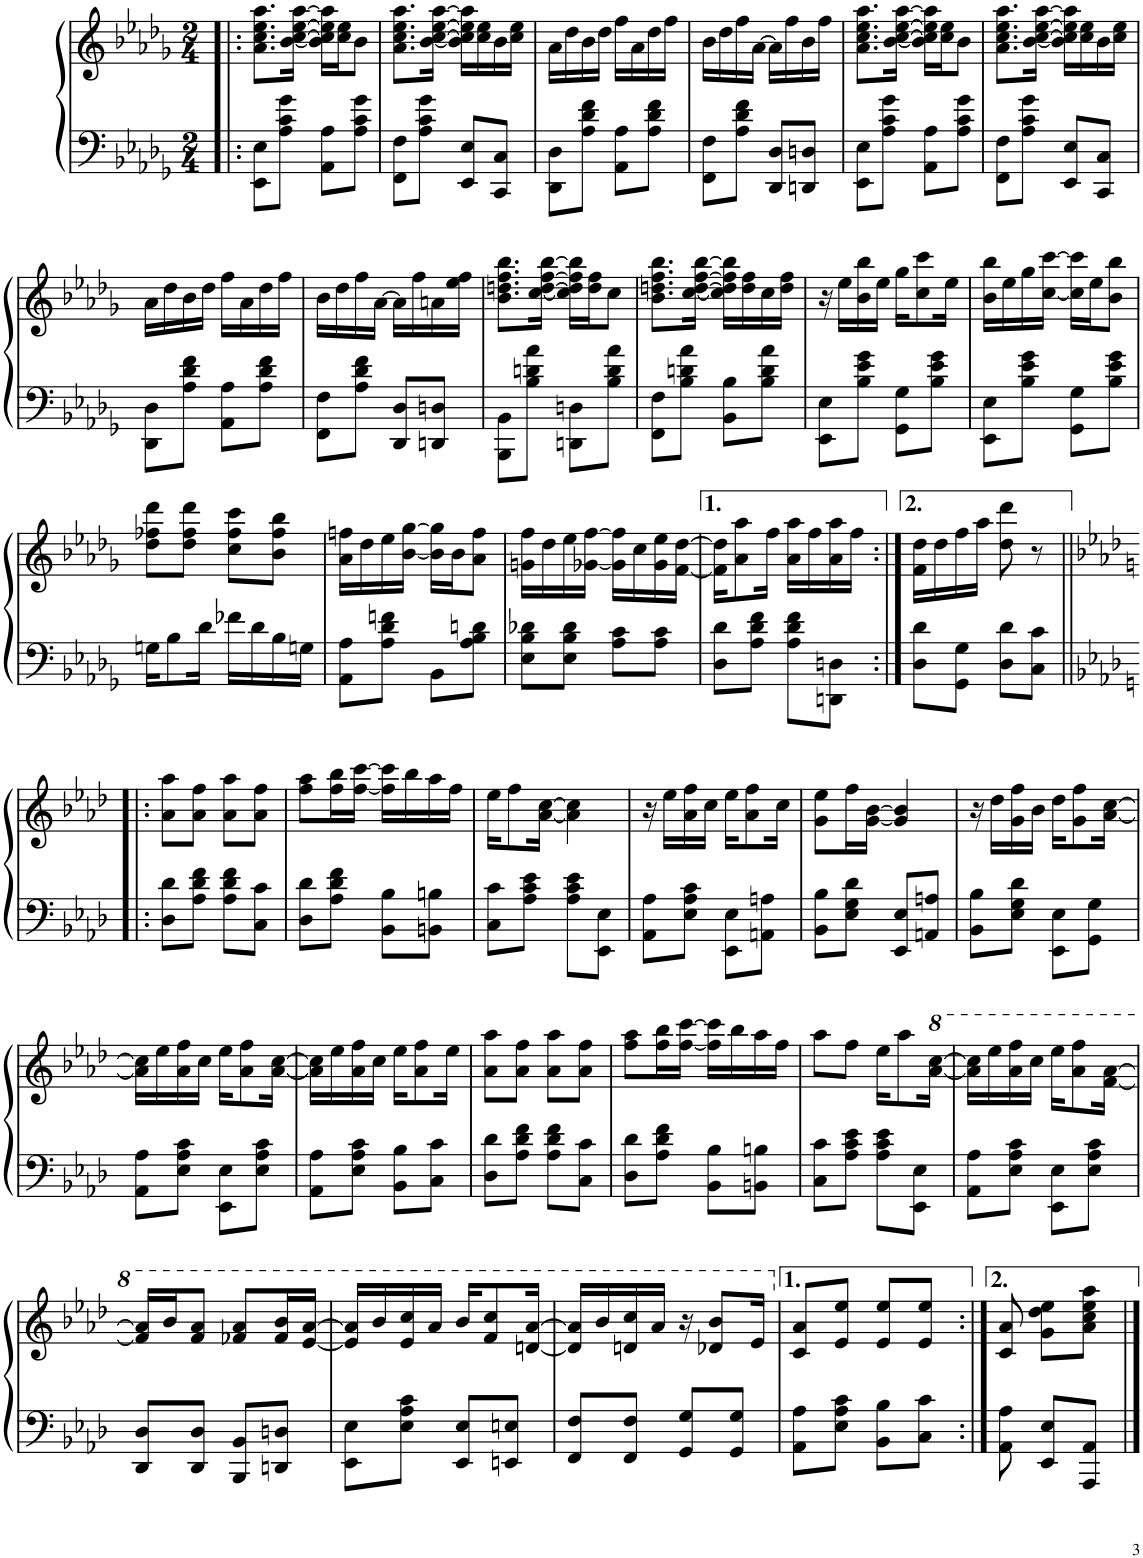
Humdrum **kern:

**kern	**kern
*part1	*part1
*staff2	*staff1
*I"Piano à queue	*
*I'Pia.	*
!!LO:PB:g=z
*clefF4	*clefG2
*k[b-e-a-d-g-]	*k[b-e-a-d-g-]
*M2/4	*M2/4
=51!|:	=51!|:
8EE-\ 8E-\L	8.a-\ 8.cc\ 8.ee-\ 8.aa-\L
8A-\ 8c\ 8g-\J	.
.	[16b-\ [16cc\ [16ee-\ [16aa-\Jk
8AA-\ 8A-\L	16b-\] 16cc\] 16ee-\] 16aa-\]LL
.	16cc\ 16ee-\J
8A-\ 8c\ 8g-\J	8b-\J
=52	=52
8FF\ 8F\L	8.a-\ 8.cc\ 8.ee-\ 8.aa-\L
8A-\ 8c\ 8g-\J	.
.	[16b-\ [16cc\ [16ee-\ [16aa-\Jk
8EE-/ 8E-/L	16b-\] 16cc\] 16ee-\] 16aa-\]LL
.	16cc\ 16ee-\
8CC/ 8C/J	16b-\
.	16cc\ 16ee-\JJ
=53	=53
8DD-\ 8D-\L	16a-\LL
.	16dd-\
8A-\ 8d-\ 8f\J	16b-\
.	16dd-\JJ
8AA-\ 8A-\L	16ff\LL
.	16a-\
8A-\ 8d-\ 8f\J	16dd-\
.	16ff\JJ
=54	=54
8FF\ 8F\L	16b-\LL
.	16dd-\
8A-\ 8d-\ 8f\J	16ff\
.	[16a-\JJ
8DD-/ 8D-/L	16a-\LL]
.	16ff\
8DDn/ 8Dn/J	16b-\
.	16ff\JJ
=55	=55
8EE-\ 8E-\L	8.a-\ 8.cc\ 8.ee-\ 8.aa-\L
8A-\ 8c\ 8g-\J	.
.	[16b-\ [16cc\ [16ee-\ [16aa-\Jk
8AA-\ 8A-\L	16b-\] 16cc\] 16ee-\] 16aa-\]LL
.	16cc\ 16ee-\J
8A-\ 8c\ 8g-\J	8b-\J
=56	=56
8FF\ 8F\L	8.a-\ 8.cc\ 8.ee-\ 8.aa-\L
8A-\ 8c\ 8g-\J	.
.	[16b-\ [16cc\ [16ee-\ [16aa-\Jk
8EE-/ 8E-/L	16b-\] 16cc\] 16ee-\] 16aa-\]LL
.	16cc\ 16ee-\
8CC/ 8C/J	16b-\
.	16cc\ 16ee-\JJ
!!LO:LB:g=z
=57	=57
8DD-\ 8D-\L	16a-\LL
.	16dd-\
8A-\ 8d-\ 8f\J	16b-\
.	16dd-\JJ
8AA-\ 8A-\L	16ff\LL
.	16a-\
8A-\ 8d-\ 8f\J	16dd-\
.	16ff\JJ
=58	=58
8FF\ 8F\L	16b-\LL
.	16dd-\
8A-\ 8d-\ 8f\J	16ff\
.	[16a-\JJ
8DD-/ 8D-/L	16a-\LL]
.	16ff\
8DDn/ 8Dn/J	16an\
.	16ee-\ 16ff\JJ
=59	=59
8BBB-\ 8BB-\L	8.b-\ 8.ddn\ 8.ff\ 8.bb-\L
8B-\ 8dn\ 8a-\J	.
.	[16cc\ [16dd\ [16ff\ [16bb-\Jk
8DDn\ 8Dn\L	16cc\] 16dd\] 16ff\] 16bb-\]LL
.	16dd\ 16ff\J
8B-\ 8d\ 8a-\J	8cc\J
=60	=60
8FF\ 8F\L	8.b-\ 8.ddn\ 8.ff\ 8.bb-\L
8B-\ 8dn\ 8a-\J	.
.	[16cc\ [16dd\ [16ff\ [16bb-\Jk
8BB-\ 8B-\L	16cc\] 16dd\] 16ff\] 16bb-\]LL
.	16dd\ 16ff\
8B-\ 8d\ 8a-\J	16cc\
.	16dd\ 16ff\JJ
=61	=61
8EE-\ 8E-\L	16r
.	16ee-\LL
8B-\ 8e-\ 8g-\J	16b-\ 16bb-\
.	16ee-\JJ
8GG-\ 8G-\L	16gg-\KL
.	8cc\ 8ccc\
8B-\ 8e-\ 8g-\J	.
.	16ee-\Jk
=62	=62
8EE-\ 8E-\L	16b-\ 16bb-\LL
.	16ee-\
8B-\ 8e-\ 8g-\J	16gg-\
.	[16cc\ [16ccc\JJ
8GG-\ 8G-\L	16cc\] 16ccc\]LL
.	16ee-\J
8B-\ 8e-\ 8g-\J	8b-\ 8bb-\J
!!LO:LB:g=z
=63	=63
16Gn\KL	8dd-\ 8ff-X\ 8ddd-\L
8B-\	.
.	8dd-\ 8ff-\ 8ddd-\J
16d-\Jk	.
16f-X\LL	8cc\ 8ff-\ 8ccc\L
16d-\	.
16B-\	8b-\ 8ff-\ 8bb-\J
16Gn\JJ	.
=64	=64
8AA-\ 8A-\L	16a-\ 16ffn\LL
.	16dd-\
8A-\ 8d-\ 8fn\J	16ee-\
.	[16b-\ [16gg-\JJ
8BB-\L	16b-\] 16gg-\]LL
.	16b-\J
8A-\ 8B-\ 8dn\J	8a-\ 8ff\J
=65	=65
8E-\ 8B-\ 8d-X\L	16gn\ 16ff\LL
.	16dd-\
8E-\ 8B-\ 8d-\J	16ee-\
.	[16g-X\ [16ff\JJ
8A-\ 8c\L	16g-\] 16ff\]LL
.	16cc\
8A-\ 8c\J	16g-\ 16ee-\
.	[16f\ [16dd-\JJ
=66	=66
8D-\ 8d-\L	16f\] 16dd-\]KL
.	8a-\ 8aa-\
8A-\ 8d-\ 8f\J	.
.	16ff\Jk
8A-\ 8d-\ 8f\L	16a-\ 16aa-\LL
.	16ff\
8DDn\ 8Dn\J	16a-\ 16aa-\
.	16ff\JJ
=67:|!	=67:|!
8D-\ 8d-\L	16f\ 16dd-\LL
.	16dd-\
8GG-\ 8G-\J	16ff\
.	16aa-\JJ
8D-\ 8d-\L	8dd-\ 8ddd-\
8C\ 8c\J	8r
!!LO:LB:g=z
=68!|:	=68!|:
*k[b-e-a-d-]	*k[b-e-a-d-]
8D-\ 8d-\L	8a-\ 8aa-\L
8A-\ 8d-\ 8f\J	8a-\ 8ff\J
8A-\ 8d-\ 8f\L	8a-\ 8aa-\L
8C\ 8c\J	8a-\ 8ff\J
=69	=69
8D-\ 8d-\L	8ff\ 8aa-\L
8A-\ 8d-\ 8f\J	16ff\ 16bb-\L
.	[16ff\ [16ccc\JJ
8BB-\ 8B-\L	16ff\] 16ccc\]LL
.	16bb-\
8BBn\ 8Bn\J	16aa-\
.	16ff\JJ
=70	=70
8C\ 8c\L	16ee-\KL
.	8ff\
8A-\ 8c\ 8e-\J	.
.	[16a-\ [16cc\Jk
8A-\ 8c\ 8e-\L	4a-\] 4cc\]
8EE-\ 8E-\J	.
=71	=71
8AA-\ 8A-\L	16r
.	16ee-\LL
8E-\ 8A-\ 8c\J	16a-\ 16ff\
.	16cc\JJ
8EE-\ 8E-\L	16ee-\KL
.	8a-\ 8ff\
8AAn\ 8An\J	.
.	16cc\Jk
=72	=72
8BB-\ 8B-\L	8g\ 8ee-\L
8E-\ 8G\ 8d-\J	16ff\L
.	[16g\ [16b-\JJ
8EE-/ 8E-/L	4g/] 4b-/]
8AAn/ 8An/J	.
=73	=73
8BB-\ 8B-\L	16r
.	16dd-\LL
8E-\ 8G\ 8d-\J	16g\ 16ff\
.	16b-\JJ
8EE-\ 8E-\L	16dd-\KL
.	8g\ 8ff\
8GG\ 8G\J	.
.	[16a-\ [16cc\Jk
!!LO:LB:g=z
=74	=74
8AA-\ 8A-\L	16a-\] 16cc\]LL
.	16ee-\
8E-\ 8A-\ 8c\J	16a-\ 16ff\
.	16cc\JJ
8EE-\ 8E-\L	16ee-\KL
.	8a-\ 8ff\
8E-\ 8A-\ 8c\J	.
.	[16a-\ [16cc\Jk
=75	=75
8AA-\ 8A-\L	16a-\] 16cc\]LL
.	16ee-\
8E-\ 8A-\ 8c\J	16a-\ 16ff\
.	16cc\JJ
8BB-\ 8B-\L	16ee-\KL
.	8a-\ 8ff\
8C\ 8c\J	.
.	16ee-\Jk
=76	=76
8D-\ 8d-\L	8a-\ 8aa-\L
8A-\ 8d-\ 8f\J	8a-\ 8ff\J
8A-\ 8d-\ 8f\L	8a-\ 8aa-\L
8C\ 8c\J	8a-\ 8ff\J
=77	=77
8D-\ 8d-\L	8ff\ 8aa-\L
8A-\ 8d-\ 8f\J	16ff\ 16bb-\L
.	[16ff\ [16ccc\JJ
8BB-\ 8B-\L	16ff\] 16ccc\]LL
.	16bb-\
8BBn\ 8Bn\J	16aa-\
.	16ff\JJ
=78	=78
8C\ 8c\L	8aa-\L
8A-\ 8c\ 8e-\J	8ff\J
8A-\ 8c\ 8e-\L	16ee-\KL
.	8aa-\
8EE-\ 8E-\J	.
*	*8va
.	[16aa-\ [16ccc\Jk
=79	=79
8AA-\ 8A-\L	16aa-\] 16ccc\]LL
.	16eee-\
8E-\ 8A-\ 8c\J	16aa-\ 16fff\
.	16ccc\JJ
8EE-\ 8E-\L	16eee-\KL
.	8aa-\ 8fff\
8E-\ 8A-\ 8c\J	.
.	[16ff\ [16aa-\Jk
!!LO:LB:g=z
=80	=80
8DD-/ 8D-/L	16ff/] 16aa-/]LL
.	16bb-/J
8DD-/ 8D-/J	8ff/ 8aa-/J
8BBB-/ 8BB-/L	8ff-X/ 8aa-/L
8DDn/ 8Dn/J	16ff-/ 16bb-/L
.	[16ee-/ [16aa-/JJ
=81	=81
8EE-\ 8E-\L	16ee-/] 16aa-/]LL
.	16bb-/
8E-\ 8A-\ 8c\J	16ee-/ 16ccc/
.	16aa-/JJ
8EE-/ 8E-/L	16bb-/KL
.	8ff/ 8ccc/
8EEn/ 8En/J	.
.	[16ddn/ [16aa-/Jk
=82	=82
8FF/ 8F/L	16dd/] 16aa-/]LL
.	16bb-/
8FF/ 8F/J	16ddn/ 16ccc/
.	16aa-/JJ
8GG/ 8G/L	16r
.	8dd-X/ 8bb-/L
8GG/ 8G/J	.
.	16ee-/Jk
=83	=83
*	*X8va
8AA-\ 8A-\L	8c/ 8a-/L
8E-\ 8A-\ 8c\J	8e-/ 8ee-/J
8BB-\ 8B-\L	8e-/ 8ee-/L
8C\ 8c\J	8e-/ 8ee-/J
=83X1:|!	=83X1:|!
8AA-\ 8A-\	8c/ 8a-/
8EE-/ 8E-/L	8g\ 8dd-\ 8ee-\L
8AAA-/ 8AA-/J	8a-\ 8cc\ 8ee-\ 8aa-\J
==	==
*-	*-
